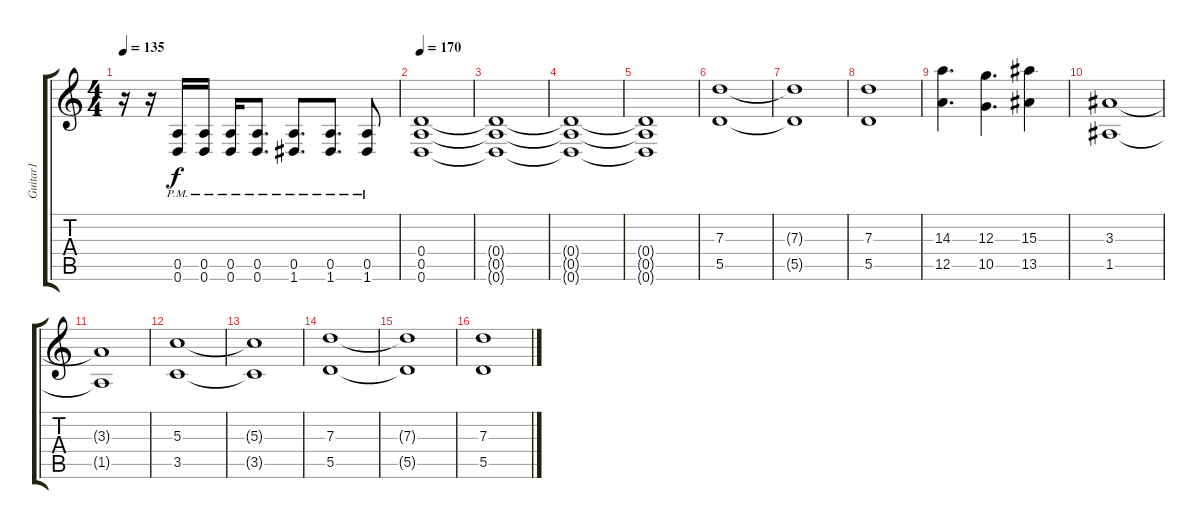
\track ("Guitar1" "Guitar1") {instrument distortionguitar}
\staff {score tabs}
\tuning (E4 B3 G3 D3 A2 D2) {hide}
\ts (4 4)
\tempo 135
\clef g2
\ks c
r.16{dy f} r.16 (0.5{pm} 0.6{pm}).16 (0.5{pm} 0.6{pm}).16 (0.5{pm} 0.6{pm}).16 (0.5{pm} 0.6{pm}).8{d} (0.5{pm} 1.6{pm}).8{d} (0.5{pm} 1.6{pm}).8{d} (0.5{pm} 1.6{pm}).8 |
\tempo 170
(0.4 0.5 0.6).1 |
(0.4{t} 0.5{t} 0.6{t}).1 |
(0.4{t} 0.5{t} 0.6{t}).1 |
(0.4{t} 0.5{t} 0.6{t}).1 |
(7.3 5.5).1 |
(7.3{t} 5.5{t}).1 |
(7.3 5.5).1 |
(14.3 12.5).4{d} (12.3 10.5).4{d} (15.3 13.5).4 |
(3.3 1.5).1 |
(3.3{t} 1.5{t}).1 |
(5.3 3.5).1 |
(5.3{t} 3.5{t}).1 |
(7.3 5.5).1 |
(7.3{t} 5.5{t}).1 |
(7.3 5.5).1
